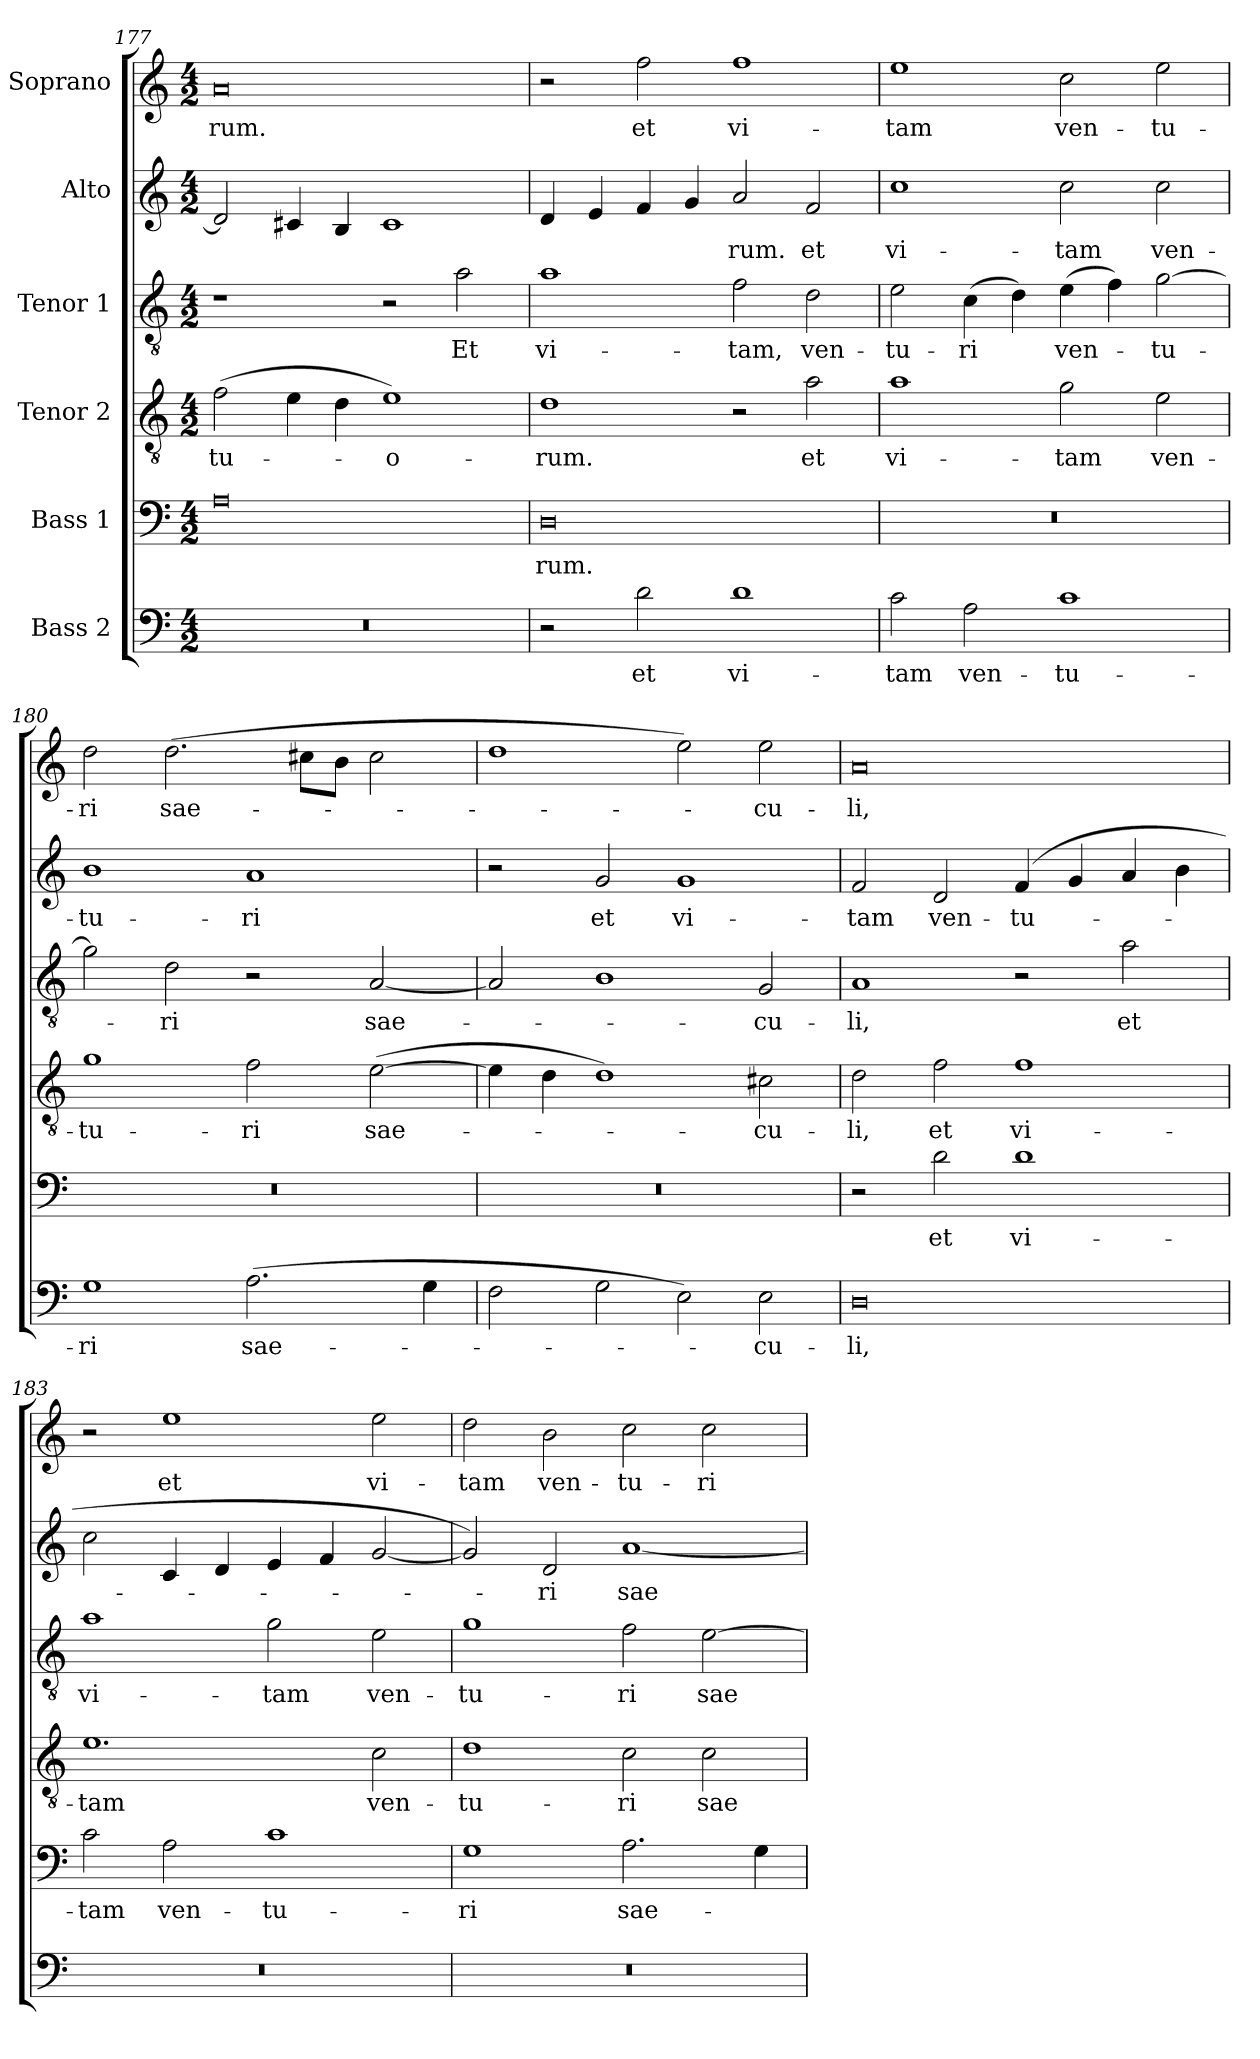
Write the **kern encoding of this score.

**kern	**text	**kern	**text	**kern	**text	**kern	**text	**kern	**text	**kern	**text
*part6	*part6	*part5	*part5	*part4	*part4	*part3	*part3	*part2	*part2	*part1	*part1
*staff6	*staff6	*staff5	*staff5	*staff4	*staff4	*staff3	*staff3	*staff2	*staff2	*staff1	*staff1
*I"Bass 2	*	*I"Bass 1	*	*I"Tenor 2	*	*I"Tenor 1	*	*I"Alto	*	*I"Soprano	*
*clefF4	*	*clefF4	*	*clefGv2	*	*clefGv2	*	*clefG2	*	*clefG2	*
*k[]	*	*k[]	*	*k[]	*	*k[]	*	*k[]	*	*k[]	*
*C:	*	*C:	*	*C:	*	*C:	*	*C:	*	*C:	*
*M4/2	*	*M4/2	*	*M4/2	*	*M4/2	*	*M4/2	*	*M4/2	*
=177	=177	=177	=177	=177	=177	=177	=177	=177	=177	=177	=177
0r	.	0A	.	(2f\	-tu-	1r	.	2d/]	.	0a	-rum.
.	.	.	.	4e\	.	.	.	4c#X/	.	.	.
.	.	.	.	4d\	.	.	.	4B/	.	.	.
.	.	.	.	1e)	-o-	2r	.	1c#	.	.	.
.	.	.	.	.	.	2a\	Et	.	.	.	.
=178	=178	=178	=178	=178	=178	=178	=178	=178	=178	=178	=178
2r	.	0D	-rum.	1d	-rum.	1a	vi-	4d/	.	2r	.
.	.	.	.	.	.	.	.	4e/	.	.	.
2d\	et	.	.	.	.	.	.	4f/	.	2ff\	et
.	.	.	.	.	.	.	.	4g/	.	.	.
1d	vi-	.	.	2r	.	2f\	-tam,	2a/	-rum.	1ff	vi-
.	.	.	.	2a\	et	2d\	ven-	2f/	et	.	.
=179	=179	=179	=179	=179	=179	=179	=179	=179	=179	=179	=179
2c\	-tam	0r	.	1a	vi-	2e\	-tu-	1cc	vi-	1ee	-tam
2A\	ven-	.	.	.	.	(4c\	-ri	.	.	.	.
.	.	.	.	.	.	4d\)	.	.	.	.	.
1c	-tu-	.	.	2g\	-tam	(4e\	ven-	2cc\	-tam	2cc\	ven-
.	.	.	.	.	.	4f\)	.	.	.	.	.
.	.	.	.	2e\	ven-	[2g\	-tu-	2cc\	ven-	2ee\	-tu-
=180	=180	=180	=180	=180	=180	=180	=180	=180	=180	=180	=180
1G	-ri	0r	.	1g	-tu-	2g\]	.	1b	-tu-	2dd\	-ri
.	.	.	.	.	.	2d\	-ri	.	.	(2.dd\	sae-
(2.A\	sae-	.	.	2f\	-ri	2r	.	1a	-ri	.	.
.	.	.	.	.	.	.	.	.	.	8cc#X\L	.
.	.	.	.	.	.	.	.	.	.	8b\J	.
.	.	.	.	([2e\	sae-	[2A/	sae-	.	.	2cc#\	.
4G\	.	.	.	.	.	.	.	.	.	.	.
!!LO:LB:g=z
=181	=181	=181	=181	=181	=181	=181	=181	=181	=181	=181	=181
2F\	.	0r	.	4e\]	.	2A/]	.	2r	.	1dd	.
.	.	.	.	4d\	.	.	.	.	.	.	.
2G\	.	.	.	1d)	.	1B	.	2g/	et	.	.
2E\)	.	.	.	.	.	.	.	1g	vi-	2ee\)	.
2E\	-cu-	.	.	2c#X\	-cu-	2G/	-cu-	.	.	2ee\	-cu-
=182	=182	=182	=182	=182	=182	=182	=182	=182	=182	=182	=182
0D	-li,	2r	.	2d\	-li,	1A	-li,	2f/	-tam	0a	-li,
.	.	2d\	et	2f\	et	.	.	2d/	ven-	.	.
.	.	1d	vi-	1f	vi-	2r	.	(4f/	-tu-	.	.
.	.	.	.	.	.	.	.	4g/	.	.	.
.	.	.	.	.	.	2a\	et	4a/	.	.	.
.	.	.	.	.	.	.	.	4b\	.	.	.
=183	=183	=183	=183	=183	=183	=183	=183	=183	=183	=183	=183
0r	.	2c\	-tam	1.e	-tam	1a	vi-	2cc\	.	2r	.
.	.	2A\	ven-	.	.	.	.	4c/	.	1ee	et
.	.	.	.	.	.	.	.	4d/	.	.	.
.	.	1c	-tu-	.	.	2g\	-tam	4e/	.	.	.
.	.	.	.	.	.	.	.	4f/	.	.	.
.	.	.	.	2c\	ven-	2e\	ven-	[2g/	.	2ee\	vi-
=184	=184	=184	=184	=184	=184	=184	=184	=184	=184	=184	=184
0r	.	1G	-ri	1d	-tu-	1g	-tu-	2g/])	.	2dd\	-tam
.	.	.	.	.	.	.	.	2d/	-ri	2b\	ven-
.	.	2.A\	sae-	2c\	-ri	2f\	-ri	[1a	sae-	2cc\	-tu-
.	.	.	.	2c\	sae-	[2e\	sae-	.	.	2cc\	-ri
.	.	4G\	.	.	.	.	.	.	.	.	.
=	=	=	=	=	=	=	=	=	=	=	=
*-	*-	*-	*-	*-	*-	*-	*-	*-	*-	*-	*-
